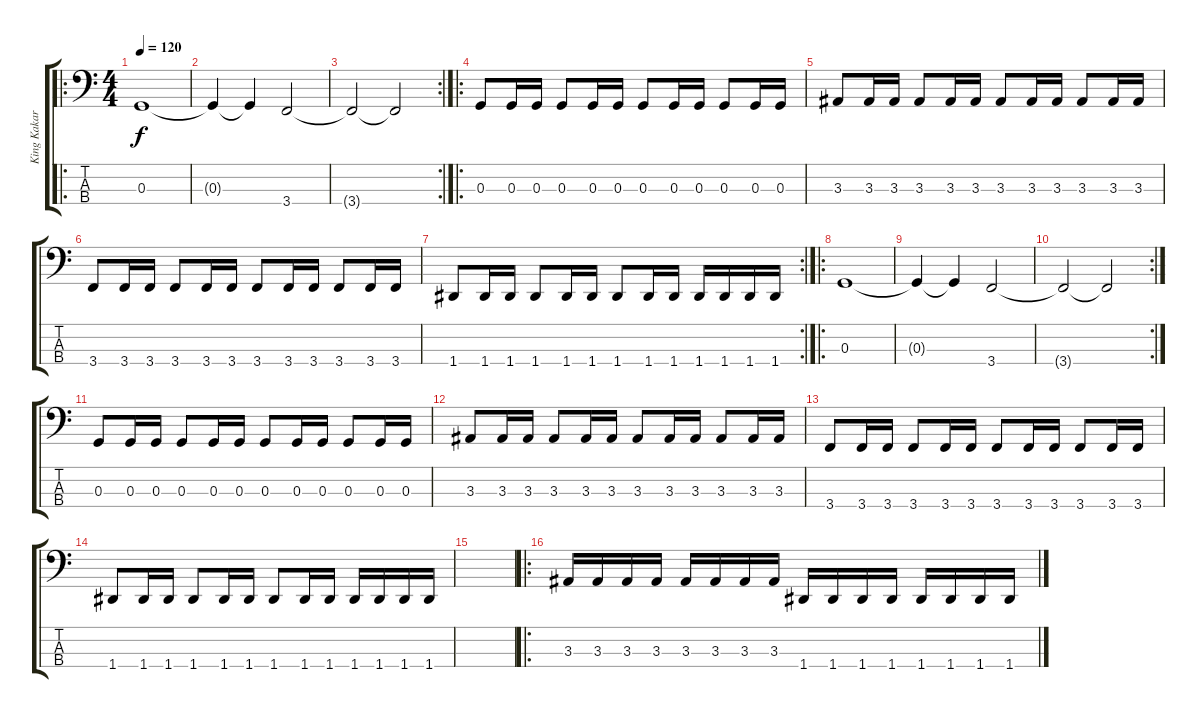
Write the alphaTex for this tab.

\track ("King Kakarot" "King Kakar") {instrument electricbassfinger}
\staff {score tabs}
\tuning (F2 C2 G1 D1) {hide}
\ro
\ts (4 4)
\tempo 120
\clef f4
\ks c
0.3.1{dy f instrument electricbassfinger} |
0.3{t}.4 0.3{t}.4 3.4.2 |
\rc 2
3.4{t}.2 3.4{t}.2 |
\ro
0.3.8 0.3.16 0.3.16 0.3.8 0.3.16 0.3.16 0.3.8 0.3.16 0.3.16 0.3.8 0.3.16 0.3.16 |
3.3.8 3.3.16 3.3.16 3.3.8 3.3.16 3.3.16 3.3.8 3.3.16 3.3.16 3.3.8 3.3.16 3.3.16 |
3.4.8 3.4.16 3.4.16 3.4.8 3.4.16 3.4.16 3.4.8 3.4.16 3.4.16 3.4.8 3.4.16 3.4.16 |
\rc 2
1.4.8 1.4.16 1.4.16 1.4.8 1.4.16 1.4.16 1.4.8 1.4.16 1.4.16 1.4.16 1.4.16 1.4.16 1.4.16 |
\ro
0.3.1 |
0.3{t}.4 0.3{t}.4 3.4.2 |
\rc 2
3.4{t}.2 3.4{t}.2 |
0.3.8 0.3.16 0.3.16 0.3.8 0.3.16 0.3.16 0.3.8 0.3.16 0.3.16 0.3.8 0.3.16 0.3.16 |
3.3.8 3.3.16 3.3.16 3.3.8 3.3.16 3.3.16 3.3.8 3.3.16 3.3.16 3.3.8 3.3.16 3.3.16 |
3.4.8 3.4.16 3.4.16 3.4.8 3.4.16 3.4.16 3.4.8 3.4.16 3.4.16 3.4.8 3.4.16 3.4.16 |
1.4.8 1.4.16 1.4.16 1.4.8 1.4.16 1.4.16 1.4.8 1.4.16 1.4.16 1.4.16 1.4.16 1.4.16 1.4.16 |
|
\ro
3.3.16 3.3.16 3.3.16 3.3.16 3.3.16 3.3.16 3.3.16 3.3.16 1.4.16 1.4.16 1.4.16 1.4.16 1.4.16 1.4.16 1.4.16 1.4.16
